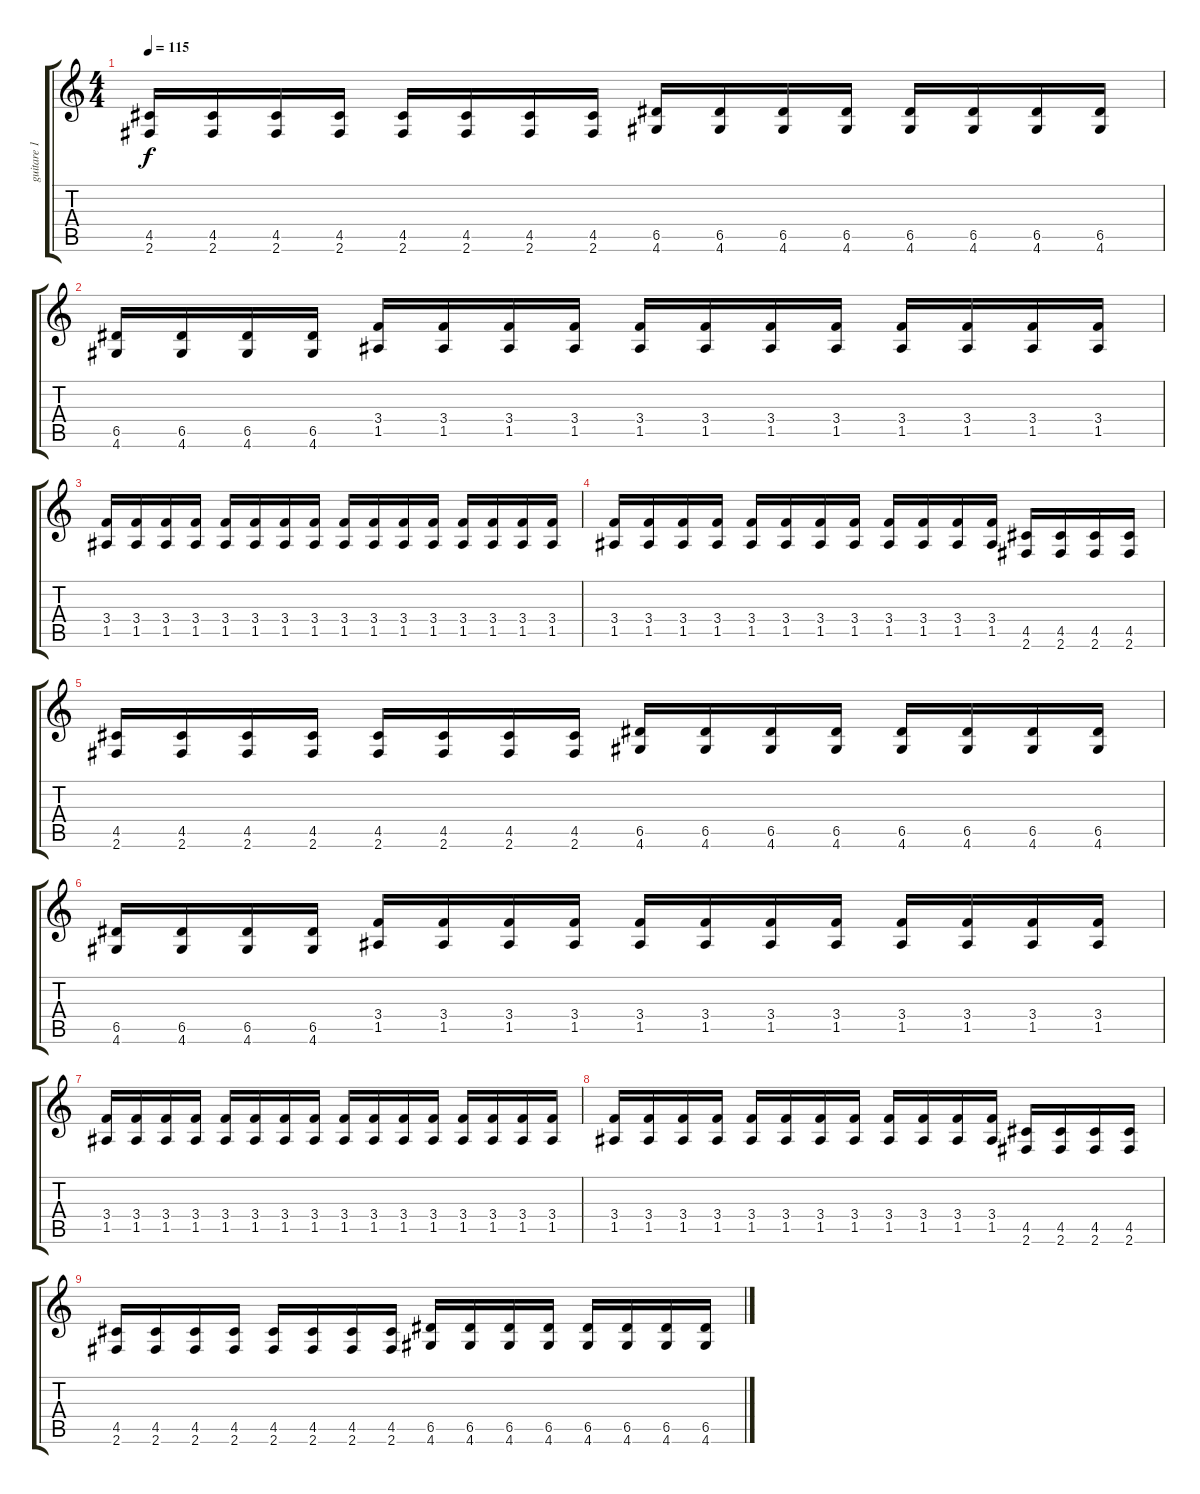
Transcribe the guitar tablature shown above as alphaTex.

\track ("guitare 1" "guitare 1") {instrument electricguitarclean}
\staff {score tabs}
\tuning (E4 B3 G3 D3 A2 E2) {hide}
\ts (4 4)
\tempo 115
\clef g2
\ks c
(4.5 2.6).16{dy f} (4.5 2.6).16 (4.5 2.6).16 (4.5 2.6).16 (4.5 2.6).16 (4.5 2.6).16 (4.5 2.6).16 (4.5 2.6).16 (6.5 4.6).16 (6.5 4.6).16 (6.5 4.6).16 (6.5 4.6).16 (6.5 4.6).16 (6.5 4.6).16 (6.5 4.6).16 (6.5 4.6).16 |
(6.5 4.6).16 (6.5 4.6).16 (6.5 4.6).16 (6.5 4.6).16 (3.4 1.5).16 (3.4 1.5).16 (3.4 1.5).16 (3.4 1.5).16 (3.4 1.5).16 (3.4 1.5).16 (3.4 1.5).16 (3.4 1.5).16 (3.4 1.5).16 (3.4 1.5).16 (3.4 1.5).16 (3.4 1.5).16 |
(3.4 1.5).16{instrument distortionguitar} (3.4 1.5).16 (3.4 1.5).16 (3.4 1.5).16 (3.4 1.5).16 (3.4 1.5).16 (3.4 1.5).16 (3.4 1.5).16 (3.4 1.5).16 (3.4 1.5).16 (3.4 1.5).16 (3.4 1.5).16 (3.4 1.5).16 (3.4 1.5).16 (3.4 1.5).16 (3.4 1.5).16 |
(3.4 1.5).16{instrument distortionguitar} (3.4 1.5).16 (3.4 1.5).16 (3.4 1.5).16 (3.4 1.5).16 (3.4 1.5).16 (3.4 1.5).16 (3.4 1.5).16 (3.4 1.5).16 (3.4 1.5).16 (3.4 1.5).16 (3.4 1.5).16 (4.5 2.6).16 (4.5 2.6).16 (4.5 2.6).16 (4.5 2.6).16 |
(4.5 2.6).16 (4.5 2.6).16 (4.5 2.6).16 (4.5 2.6).16 (4.5 2.6).16 (4.5 2.6).16 (4.5 2.6).16 (4.5 2.6).16 (6.5 4.6).16 (6.5 4.6).16 (6.5 4.6).16 (6.5 4.6).16 (6.5 4.6).16 (6.5 4.6).16 (6.5 4.6).16 (6.5 4.6).16 |
(6.5 4.6).16 (6.5 4.6).16 (6.5 4.6).16 (6.5 4.6).16 (3.4 1.5).16 (3.4 1.5).16 (3.4 1.5).16 (3.4 1.5).16 (3.4 1.5).16 (3.4 1.5).16 (3.4 1.5).16 (3.4 1.5).16 (3.4 1.5).16 (3.4 1.5).16 (3.4 1.5).16 (3.4 1.5).16 |
(3.4 1.5).16{instrument distortionguitar} (3.4 1.5).16 (3.4 1.5).16 (3.4 1.5).16 (3.4 1.5).16 (3.4 1.5).16 (3.4 1.5).16 (3.4 1.5).16 (3.4 1.5).16 (3.4 1.5).16 (3.4 1.5).16 (3.4 1.5).16 (3.4 1.5).16 (3.4 1.5).16 (3.4 1.5).16 (3.4 1.5).16 |
(3.4 1.5).16{instrument distortionguitar} (3.4 1.5).16 (3.4 1.5).16 (3.4 1.5).16 (3.4 1.5).16 (3.4 1.5).16 (3.4 1.5).16 (3.4 1.5).16 (3.4 1.5).16 (3.4 1.5).16 (3.4 1.5).16 (3.4 1.5).16 (4.5 2.6).16 (4.5 2.6).16 (4.5 2.6).16 (4.5 2.6).16 |
(4.5 2.6).16 (4.5 2.6).16 (4.5 2.6).16 (4.5 2.6).16 (4.5 2.6).16 (4.5 2.6).16 (4.5 2.6).16 (4.5 2.6).16 (6.5 4.6).16 (6.5 4.6).16 (6.5 4.6).16 (6.5 4.6).16 (6.5 4.6).16 (6.5 4.6).16 (6.5 4.6).16 (6.5 4.6).16
